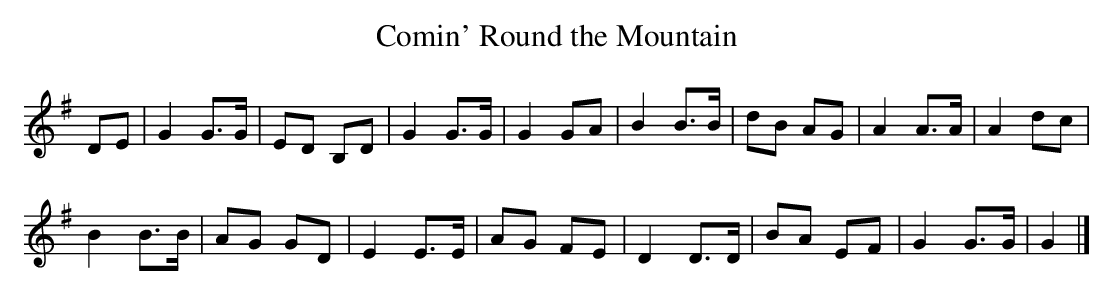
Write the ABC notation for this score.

X:1
T:Comin' Round the Mountain
M:2\4
K:G
DE|G2G3/G/|ED B,D|G2G3/G/|G2GA|B2B3/B/|dB AG|A2A3/A/|A2dc|
B2B3/B/|AG GD|E2E3/E/|AG FE|D2D3/D/|BA EF|G2G3/G/|G2|]
